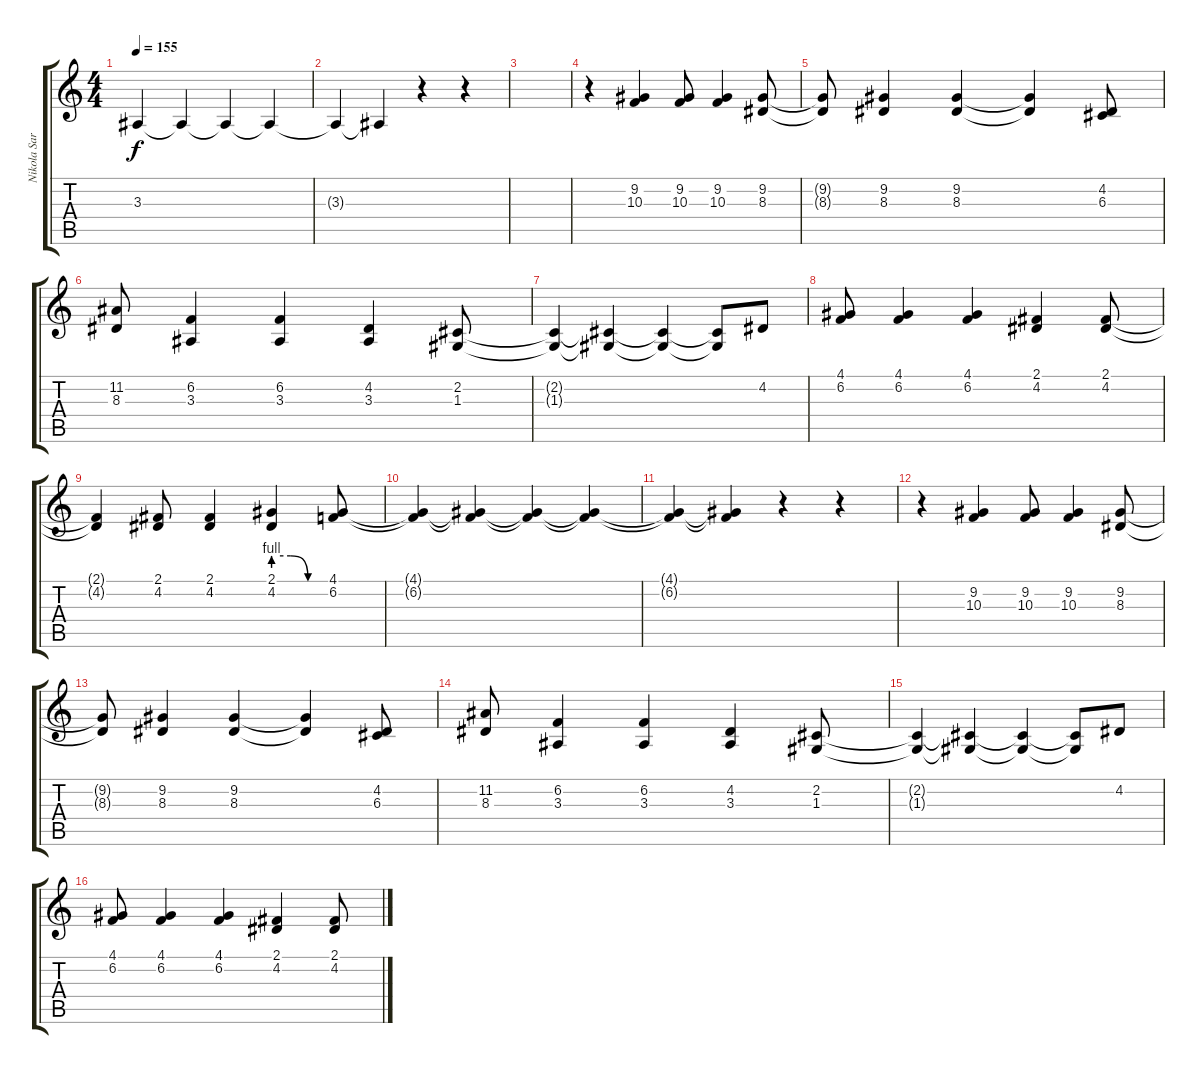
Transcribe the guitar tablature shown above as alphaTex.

\track ("Nikola Sarcevic Vocals" "Nikola Sar") {instrument oboe}
\staff {score tabs}
\tuning (E4 B3 G3 D3 A2 E2) {hide}
\ts (4 4)
\tempo 155
\clef g2
\ks c
3.3{t}.4{dy f} 3.3{t}.4 3.3{t}.4 3.3{t}.4 |
3.3{t}.4 3.3{t}.4 r.4 r.4 |
|
r.4 (9.2 10.3).4 (9.2 10.3).8 (9.2 10.3).4 (9.2 8.3).8 |
(9.2{t} 8.3{t}).8 (9.2 8.3).4 (9.2 8.3).4 (9.2{t} 8.3{t}).4 (4.2 6.3).8 |
(11.2 8.3).8 (6.2 3.3).4 (6.2 3.3).4 (4.2 3.3).4 (2.2 1.3).8 |
(2.2{t} 1.3{t}).4 (2.2{t} 1.3{t}).4 (2.2{t} 1.3{t}).4 (2.2{t} 1.3{t}).8 4.2.8 |
(4.1 6.2).8 (4.1 6.2).4 (4.1 6.2).4 (2.1 4.2).4 (2.1 4.2).8 |
(2.1{t} 4.2{t}).4 (2.1 4.2).8 (2.1 4.2).4 (2.1{be (custom 0 4 20 4 40 0 60 0)} 4.2).4 (4.1 6.2).8 |
(4.1{t} 6.2{t}).4 (4.1{t} 6.2{t}).4 (4.1{t} 6.2{t}).4 (4.1{t} 6.2{t}).4 |
(4.1{t} 6.2{t}).4 (4.1{t} 6.2{t}).4 r.4 r.4 |
r.4 (9.2 10.3).4 (9.2 10.3).8 (9.2 10.3).4 (9.2 8.3).8 |
(9.2{t} 8.3{t}).8 (9.2 8.3).4 (9.2 8.3).4 (9.2{t} 8.3{t}).4 (4.2 6.3).8 |
(11.2 8.3).8 (6.2 3.3).4 (6.2 3.3).4 (4.2 3.3).4 (2.2 1.3).8 |
(2.2{t} 1.3{t}).4 (2.2{t} 1.3{t}).4 (2.2{t} 1.3{t}).4 (2.2{t} 1.3{t}).8 4.2.8 |
(4.1 6.2).8 (4.1 6.2).4 (4.1 6.2).4 (2.1 4.2).4 (2.1 4.2).8
